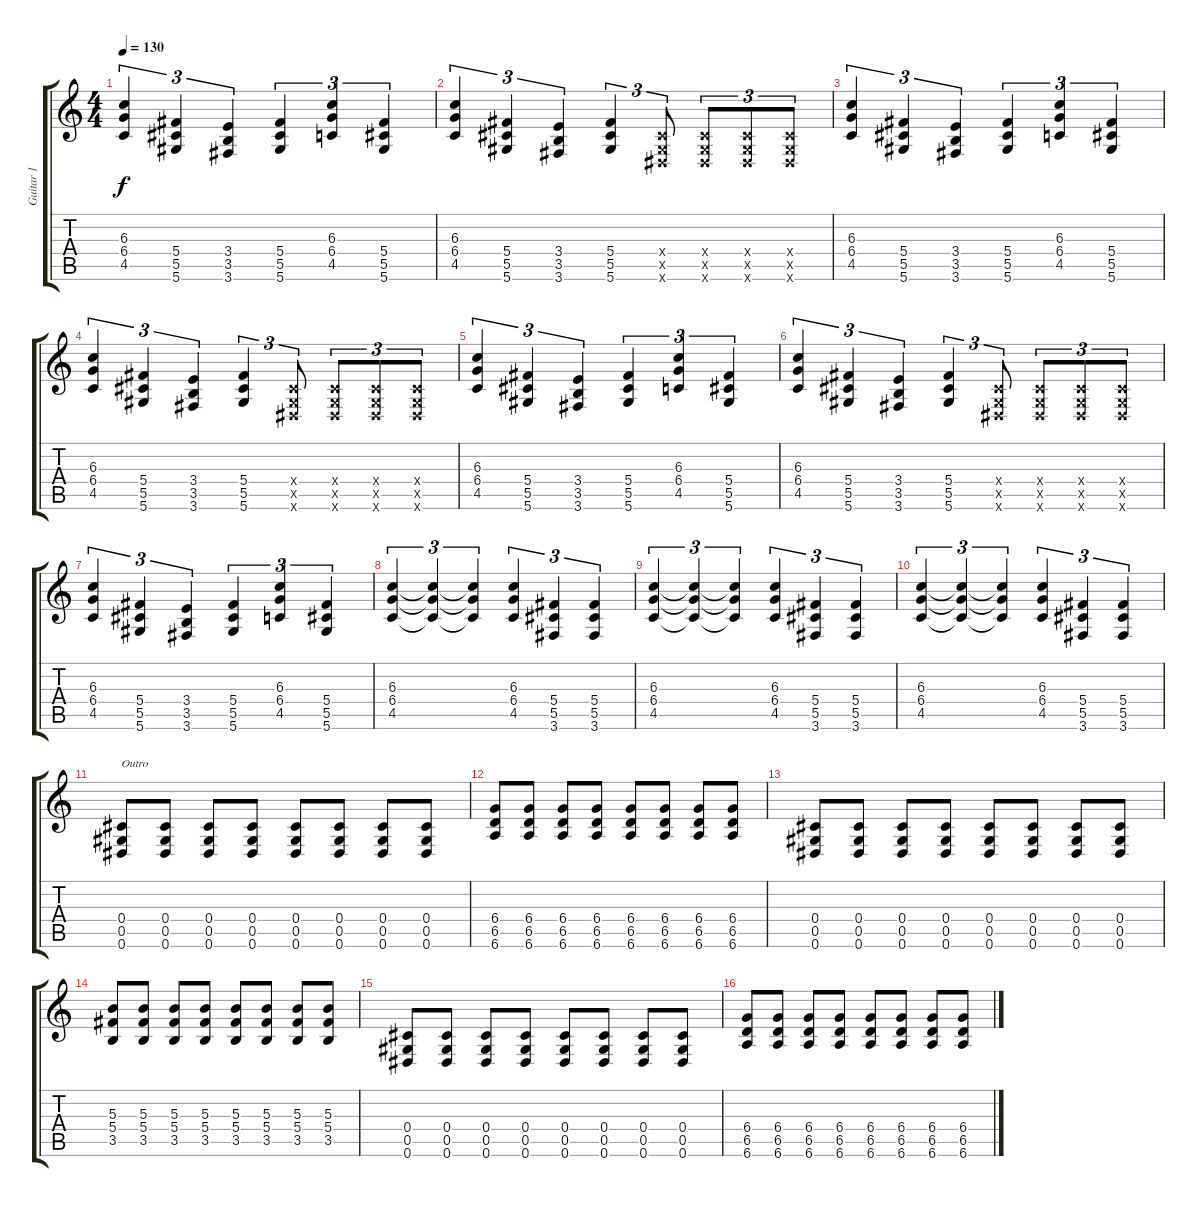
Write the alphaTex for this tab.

\track ("Guitar 1" "Guitar 1") {instrument distortionguitar}
\staff {score tabs}
\tuning (Eb4 Bb3 Gb3 Db3 Ab2 Eb2) {hide}
\ts (4 4)
\tempo 130
\clef g2
\ks c
(6.3 6.4 4.5).4{tu (3 2) dy f} (5.4 5.5 5.6).4{tu (3 2)} (3.4 3.5 3.6).4{tu (3 2)} (5.4 5.5 5.6).4{tu (3 2)} (6.3 6.4 4.5).4{tu (3 2)} (5.4 5.5 5.6).4{tu (3 2)} |
(6.3 6.4 4.5).4{tu (3 2)} (5.4 5.5 5.6).4{tu (3 2)} (3.4 3.5 3.6).4{tu (3 2)} (5.4 5.5 5.6).4{tu (3 2)} (0.4{x} 0.5{x} 0.6{x}).8{tu (3 2)} (0.4{x} 0.5{x} 0.6{x}).8{tu (3 2)} (0.4{x} 0.5{x} 0.6{x}).8{tu (3 2)} (0.4{x} 0.5{x} 0.6{x}).8{tu (3 2)} |
(6.3 6.4 4.5).4{tu (3 2)} (5.4 5.5 5.6).4{tu (3 2)} (3.4 3.5 3.6).4{tu (3 2)} (5.4 5.5 5.6).4{tu (3 2)} (6.3 6.4 4.5).4{tu (3 2)} (5.4 5.5 5.6).4{tu (3 2)} |
(6.3 6.4 4.5).4{tu (3 2)} (5.4 5.5 5.6).4{tu (3 2)} (3.4 3.5 3.6).4{tu (3 2)} (5.4 5.5 5.6).4{tu (3 2)} (0.4{x} 0.5{x} 0.6{x}).8{tu (3 2)} (0.4{x} 0.5{x} 0.6{x}).8{tu (3 2)} (0.4{x} 0.5{x} 0.6{x}).8{tu (3 2)} (0.4{x} 0.5{x} 0.6{x}).8{tu (3 2)} |
(6.3 6.4 4.5).4{tu (3 2)} (5.4 5.5 5.6).4{tu (3 2)} (3.4 3.5 3.6).4{tu (3 2)} (5.4 5.5 5.6).4{tu (3 2)} (6.3 6.4 4.5).4{tu (3 2)} (5.4 5.5 5.6).4{tu (3 2)} |
(6.3 6.4 4.5).4{tu (3 2)} (5.4 5.5 5.6).4{tu (3 2)} (3.4 3.5 3.6).4{tu (3 2)} (5.4 5.5 5.6).4{tu (3 2)} (0.4{x} 0.5{x} 0.6{x}).8{tu (3 2)} (0.4{x} 0.5{x} 0.6{x}).8{tu (3 2)} (0.4{x} 0.5{x} 0.6{x}).8{tu (3 2)} (0.4{x} 0.5{x} 0.6{x}).8{tu (3 2)} |
(6.3 6.4 4.5).4{tu (3 2)} (5.4 5.5 5.6).4{tu (3 2)} (3.4 3.5 3.6).4{tu (3 2)} (5.4 5.5 5.6).4{tu (3 2)} (6.3 6.4 4.5).4{tu (3 2)} (5.4 5.5 5.6).4{tu (3 2)} |
(6.3 6.4 4.5).4{tu (3 2)} (6.3{t} 6.4{t} 4.5{t}).4{tu (3 2)} (6.3{t} 6.4{t} 4.5{t}).4{tu (3 2)} (6.3 6.4 4.5).4{tu (3 2)} (5.4 5.5 3.6).4{tu (3 2)} (5.4 5.5 3.6).4{tu (3 2)} |
(6.3 6.4 4.5).4{tu (3 2)} (6.3{t} 6.4{t} 4.5{t}).4{tu (3 2)} (6.3{t} 6.4{t} 4.5{t}).4{tu (3 2)} (6.3 6.4 4.5).4{tu (3 2)} (5.4 5.5 3.6).4{tu (3 2)} (5.4 5.5 3.6).4{tu (3 2)} |
(6.3 6.4 4.5).4{tu (3 2)} (6.3{t} 6.4{t} 4.5{t}).4{tu (3 2)} (6.3{t} 6.4{t} 4.5{t}).4{tu (3 2)} (6.3 6.4 4.5).4{tu (3 2)} (5.4 5.5 3.6).4{tu (3 2)} (5.4 5.5 3.6).4{tu (3 2)} |
(0.4 0.5 0.6).8{txt "Outro"} (0.4 0.5 0.6).8 (0.4 0.5 0.6).8 (0.4 0.5 0.6).8 (0.4 0.5 0.6).8 (0.4 0.5 0.6).8 (0.4 0.5 0.6).8 (0.4 0.5 0.6).8 |
(6.4 6.5 6.6).8 (6.4 6.5 6.6).8 (6.4 6.5 6.6).8 (6.4 6.5 6.6).8 (6.4 6.5 6.6).8 (6.4 6.5 6.6).8 (6.4 6.5 6.6).8 (6.4 6.5 6.6).8 |
(0.4 0.5 0.6).8 (0.4 0.5 0.6).8 (0.4 0.5 0.6).8 (0.4 0.5 0.6).8 (0.4 0.5 0.6).8 (0.4 0.5 0.6).8 (0.4 0.5 0.6).8 (0.4 0.5 0.6).8 |
(5.3 5.4 3.5).8 (5.3 5.4 3.5).8 (5.3 5.4 3.5).8 (5.3 5.4 3.5).8 (5.3 5.4 3.5).8 (5.3 5.4 3.5).8 (5.3 5.4 3.5).8 (5.3 5.4 3.5).8 |
(0.4 0.5 0.6).8 (0.4 0.5 0.6).8 (0.4 0.5 0.6).8 (0.4 0.5 0.6).8 (0.4 0.5 0.6).8 (0.4 0.5 0.6).8 (0.4 0.5 0.6).8 (0.4 0.5 0.6).8 |
(6.4 6.5 6.6).8 (6.4 6.5 6.6).8 (6.4 6.5 6.6).8 (6.4 6.5 6.6).8 (6.4 6.5 6.6).8 (6.4 6.5 6.6).8 (6.4 6.5 6.6).8 (6.4 6.5 6.6).8
